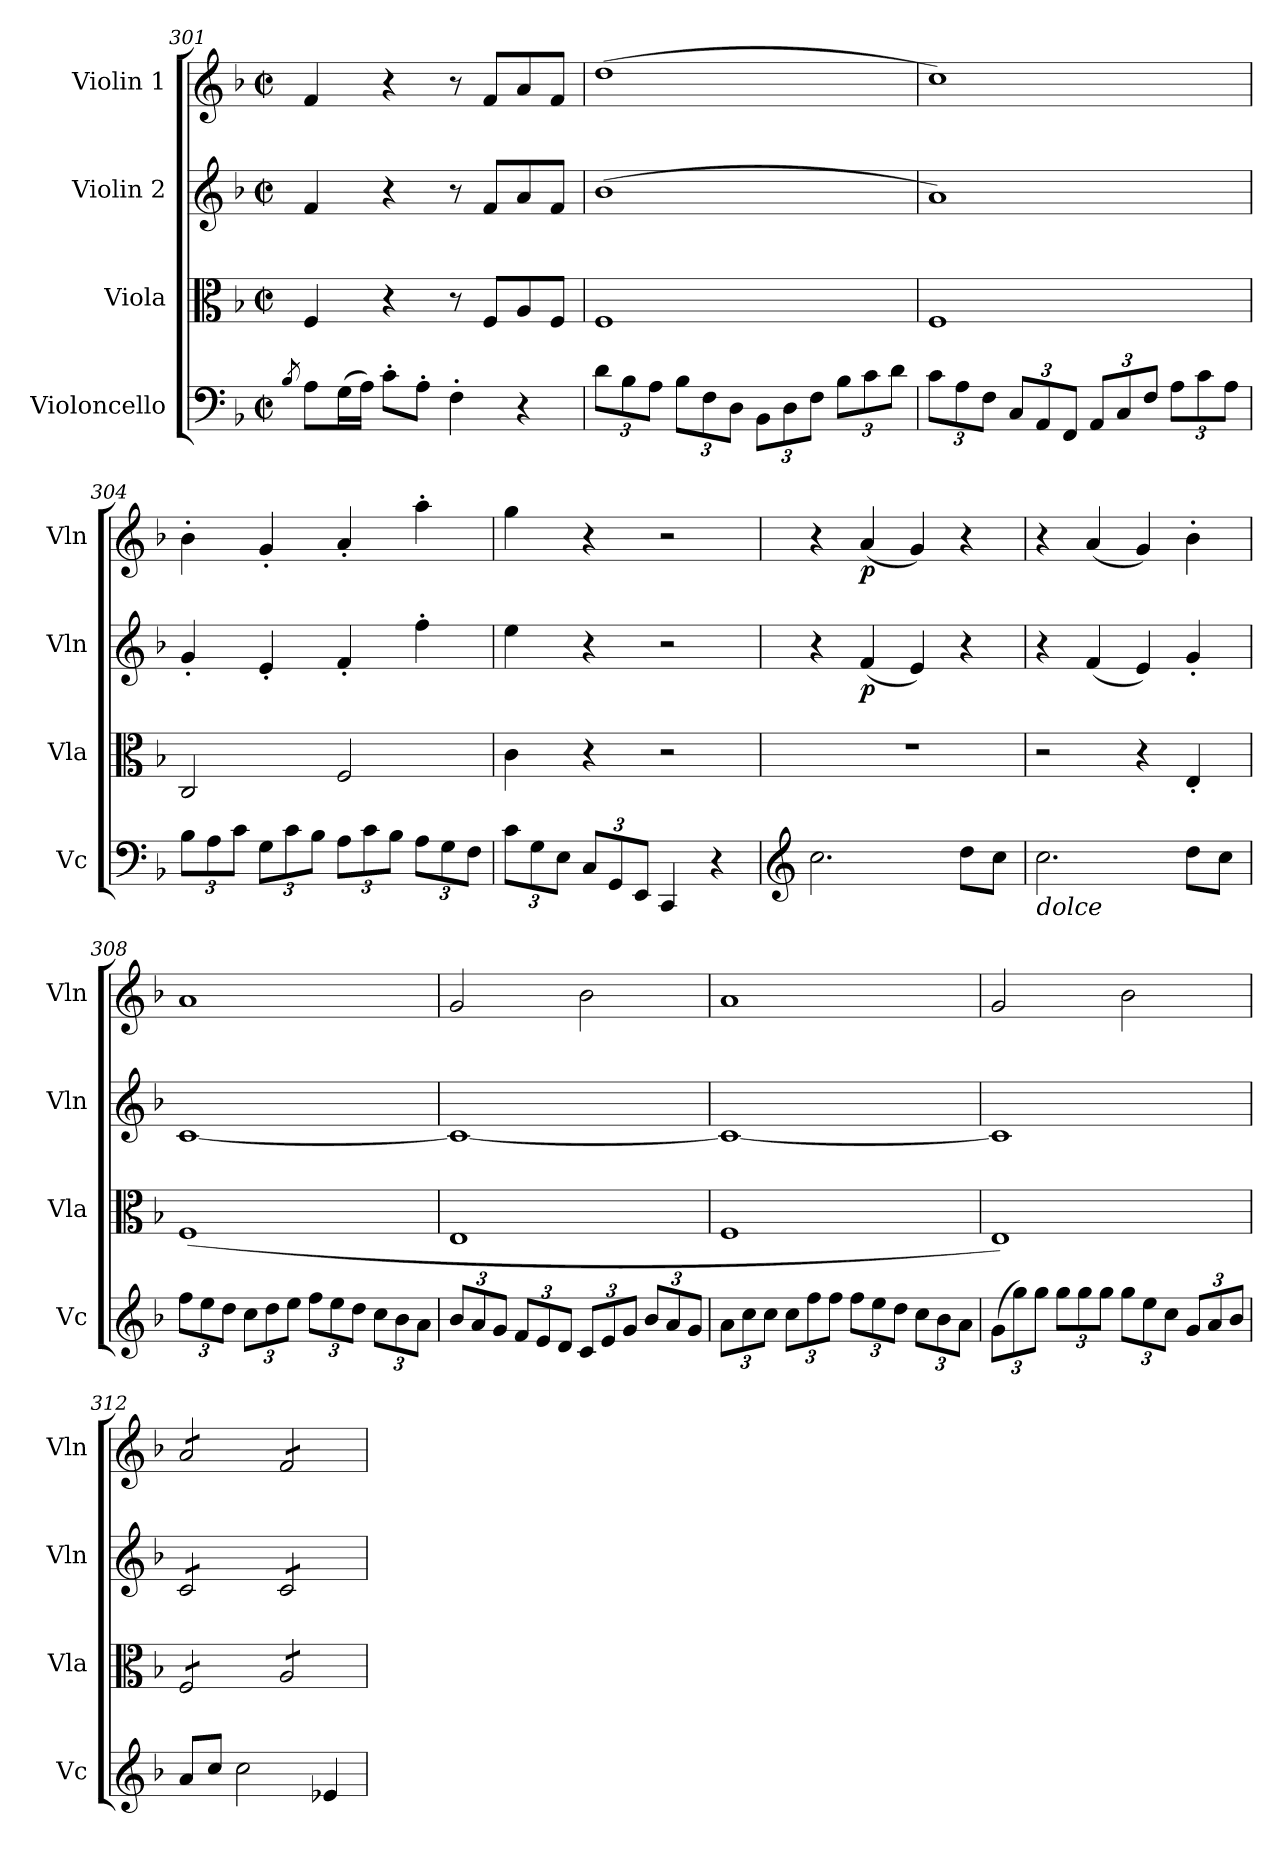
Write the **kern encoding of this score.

**kern	**kern	**kern	**dynam	**kern	**dynam
*part4	*part3	*part2	*part2	*part1	*part1
*staff4	*staff3	*staff2	*staff2	*staff1	*staff1
*I"Violoncello	*I"Viola	*I"Violin 2	*	*I"Violin 1	*
*I'Vc	*I'Vla	*I'Vln	*	*I'Vln	*
!!LO:LB:g=z
*clefF4	*clefC3	*clefG2	*	*clefG2	*
*k[b-]	*k[b-]	*k[b-]	*	*k[b-]	*
*M2/2	*M2/2	*M2/2	*	*M2/2	*
*met(c|)	*met(c|)	*met(c|)	*	*met(c|)	*
=301	=301	=301	=301	=301	=301
8qB-/	.	.	.	.	.
8A\L	4F/	4f/	.	4f/	.
(>16G\L	.	.	.	.	.
16A\JJ)	.	.	.	.	.
8c'\L	4r	4r	.	4r	.
8A'\J	.	.	.	.	.
4F'\	8r	8r	.	8r	.
.	8F/L	8f/L	.	8f/L	.
4r	8A/	8a/	.	8a/	.
.	8F/J	8f/J	.	8f/J	.
=302	=302	=302	=302	=302	=302
*Xbrackettup	*	*	*	*	*
12d\L	1F	(>1b-	.	(>1dd	.
12B-\	.	.	.	.	.
12A\J	.	.	.	.	.
12B-\L	.	.	.	.	.
12F\	.	.	.	.	.
12D\J	.	.	.	.	.
12BB-\L	.	.	.	.	.
12D\	.	.	.	.	.
12F\J	.	.	.	.	.
12B-\L	.	.	.	.	.
12c\	.	.	.	.	.
12d\J	.	.	.	.	.
=303	=303	=303	=303	=303	=303
12c\L	1F	1a)	.	1cc)	.
12A\	.	.	.	.	.
12F\J	.	.	.	.	.
12C/L	.	.	.	.	.
12AA/	.	.	.	.	.
12FF/J	.	.	.	.	.
12AA/L	.	.	.	.	.
12C/	.	.	.	.	.
12F/J	.	.	.	.	.
12A\L	.	.	.	.	.
12c\	.	.	.	.	.
12A\J	.	.	.	.	.
=304	=304	=304	=304	=304	=304
12B-\L	2C/	4g'/	.	4b-'\	.
12A\	.	.	.	.	.
12c\J	.	.	.	.	.
12G\L	.	4e'/	.	4g'/	.
12c\	.	.	.	.	.
12B-\J	.	.	.	.	.
12A\L	2F/	4f'/	.	4a'/	.
12c\	.	.	.	.	.
12B-\J	.	.	.	.	.
12A\L	.	4ff'\	.	4aa'\	.
12G\	.	.	.	.	.
12F\J	.	.	.	.	.
=305	=305	=305	=305	=305	=305
12c\L	4c\	4ee\	.	4gg\	.
12G\	.	.	.	.	.
12E\J	.	.	.	.	.
12C/L	4r	4r	.	4r	.
12GG/	.	.	.	.	.
12EE/J	.	.	.	.	.
4CC/	2r	2r	.	2r	.
4r	.	.	.	.	.
=306	=306	=306	=306	=306	=306
*clefG2	*	*	*	*	*
2.cc\	1r	4r	.	4r	.
!	!	!	!LO:DY:b	!	!LO:DY:b
.	.	(<4f/	p	(<4a/	p
.	.	4e/)	.	4g/)	.
8dd\L	.	4r	.	4r	.
8cc\J	.	.	.	.	.
=307	=307	=307	=307	=307	=307
!LO:TX:b:i:t=dolce	!	!	!	!	!
2.cc\	2r	4r	.	4r	.
.	.	(<4f/	.	(<4a/	.
.	4r	4e/)	.	4g/)	.
8dd\L	4E'/	4g'/	.	4b-'\	.
8cc\J	.	.	.	.	.
!!LO:LB:g=z
=308	=308	=308	=308	=308	=308
12ff\L	(>1F	[1c	.	1a	.
12ee\	.	.	.	.	.
12dd\J	.	.	.	.	.
12cc\L	.	.	.	.	.
12dd\	.	.	.	.	.
12ee\J	.	.	.	.	.
12ff\L	.	.	.	.	.
12ee\	.	.	.	.	.
12dd\J	.	.	.	.	.
12cc\L	.	.	.	.	.
12b-\	.	.	.	.	.
12a\J	.	.	.	.	.
=309	=309	=309	=309	=309	=309
12b-/L	1E	1c_	.	2g/	.
12a/	.	.	.	.	.
12g/J	.	.	.	.	.
12f/L	.	.	.	.	.
12e/	.	.	.	.	.
12d/J	.	.	.	.	.
12c/L	.	.	.	2b-\	.
12e/	.	.	.	.	.
12g/J	.	.	.	.	.
12b-/L	.	.	.	.	.
12a/	.	.	.	.	.
12g/J	.	.	.	.	.
=310	=310	=310	=310	=310	=310
12a\L	1F	1c_	.	1a	.
12cc\	.	.	.	.	.
12cc\J	.	.	.	.	.
12cc\L	.	.	.	.	.
12ff\	.	.	.	.	.
12ff\J	.	.	.	.	.
12ff\L	.	.	.	.	.
12ee\	.	.	.	.	.
12dd\J	.	.	.	.	.
12cc\L	.	.	.	.	.
12b-\	.	.	.	.	.
12a\J	.	.	.	.	.
=311	=311	=311	=311	=311	=311
(>12g\L	1E)	1c]	.	2g/	.
12gg\)	.	.	.	.	.
12gg\J	.	.	.	.	.
12gg\L	.	.	.	.	.
12gg\	.	.	.	.	.
12gg\J	.	.	.	.	.
12gg\L	.	.	.	2b-\	.
12ee\	.	.	.	.	.
12cc\J	.	.	.	.	.
12g/L	.	.	.	.	.
12a/	.	.	.	.	.
12b-/J	.	.	.	.	.
=312	=312	=312	=312	=312	=312
*	*tremolo	*	*	*	*
*	*	*tremolo	*	*	*
*	*	*	*	*tremolo	*
8a/L	8F/L	8c/L	.	8a/L	.
8cc/J	8F/	8c/	.	8a/	.
2cc\	8F/	8c/	.	8a/	.
.	8F/J	8c/J	.	8a/J	.
.	8A/L	8c/L	.	8f/L	.
.	8A/	8c/	.	8f/	.
4e-X/	8A/	8c/	.	8f/	.
.	8A/J	8c/J	.	8f/J	.
*	*	*	*	*Xtremolo	*
*	*	*Xtremolo	*	*	*
*	*Xtremolo	*	*	*	*
=	=	=	=	=	=
*-	*-	*-	*-	*-	*-
